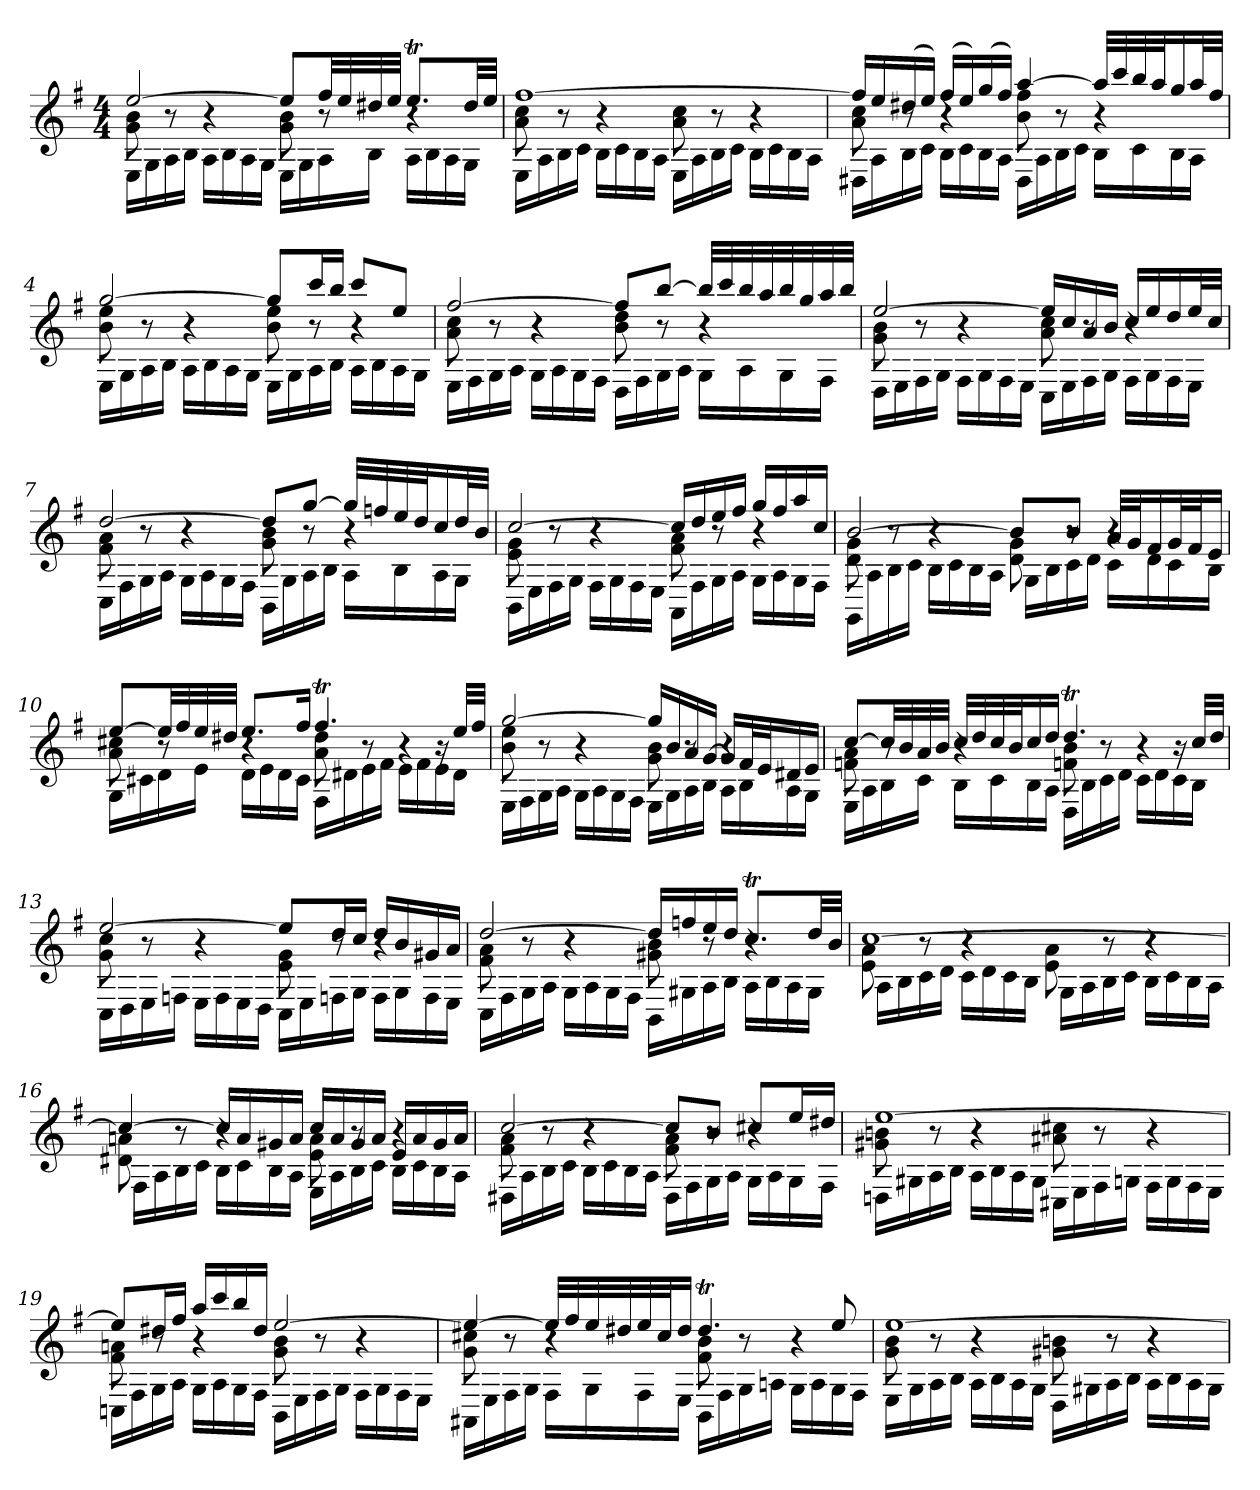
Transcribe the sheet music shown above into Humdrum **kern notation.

**kern
*part1
*staff1
*k[f#]
*e:
*M4/4
*MM69
=1
*^
*	*^
[2ee/	8g\ 8b\	16E\LL
.	.	16G\
.	8r	16A\
.	.	16B\JJ
.	4r	16A\LL
.	.	16B\
.	.	16A\
.	.	16G\JJ
8ee/L]	8g\ 8b\	16E\LL
.	.	16G\
32ff#/LL	8r	16A\
32ee/	.	.
32dd#X/	.	16B\JJ
32ee/JJJ	.	.
8.eeT/L	4r	16A\LL
.	.	16B\
.	.	16A\
32dd#/LL	.	16G\JJ
32ee/JJJ	.	.
=2	=2	=2
[1ff#/	8a\ 8cc\	16E\LL
.	.	16A\
.	8r	16B\
.	.	16c\JJ
.	4r	16B\LL
.	.	16c\
.	.	16B\
.	.	16A\JJ
.	8a\ 8cc\	16E\LL
.	.	16A\
.	8r	16B\
.	.	16c\JJ
.	4r	16B\LL
.	.	16c\
.	.	16B\
.	.	16A\JJ
=3	=3	=3
16ff#/LL]	8a\ 8cc\	16D#X\LL
16ee/	.	16A\
(16dd#X/	8r	16B\
16ee/JJ)	.	16c\JJ
(16ff#/LL	4r	16B\LL
16ee/)	.	16c\
(16gg/	.	16B\
16ff#/JJ)	.	16A\JJ
[4aa/	8b\ 8ff#\	16D#\LL
.	.	16A\
.	8r	16B\
.	.	16c\JJ
32aa/LLL]	4r	16B\LL
32ccc/	.	.
32bb/	.	16c\
32aa/J	.	.
16gg/	.	16B\
32aa/L	.	16A\JJ
32ff#/JJJ	.	.
=4	=4	=4
[2gg/	8b\ 8ee\	16E\LL
.	.	16G\
.	8r	16A\
.	.	16B\JJ
.	4r	16A\LL
.	.	16B\
.	.	16A\
.	.	16G\JJ
8gg/L]	8b\ 8ee\	16E\LL
.	.	16G\
16ccc/L	8r	16A\
16bb/JJ	.	16B\JJ
8ccc/L	4r	16A\LL
.	.	16B\
8ee/J	.	16A\
.	.	16G\JJ
=5	=5	=5
[2ff#/	8a\ 8cc\	16E\LL
.	.	16F#\
.	8r	16G\
.	.	16A\JJ
.	4r	16G\LL
.	.	16A\
.	.	16G\
.	.	16F#\JJ
8ff#/L]	8b\ 8dd\	16D\LL
.	.	16F#\
[8bb/J	8r	16G\
.	.	16A\JJ
32bb/LLL]	4r	16G\LL
32ccc/	.	.
32bb/	.	16A\
32aa/	.	.
32bb/	.	16G\
32gg/	.	.
32aa/	.	16F#\JJ
32bb/JJJ	.	.
=6	=6	=6
[2ee/	8g\ 8b\	16D\LL
.	.	16E\
.	8r	16F#\
.	.	16G\JJ
.	4r	16F#\LL
.	.	16G\
.	.	16F#\
.	.	16E\JJ
16ee/LL]	8a\ 8cc\	16C\LL
16cc/	.	16E\
16a/	8r	16F#\
16b/JJ	.	16G\JJ
16cc/LL	4r	16F#\LL
16ee/	.	16G\
16dd/	.	16F#\
32ee/L	.	16E\JJ
32cc/JJJ	.	.
=7	=7	=7
[2dd/	8f#\ 8a\	16C\LL
.	.	16F#\
.	8r	16G\
.	.	16A\JJ
.	4r	16G\LL
.	.	16A\
.	.	16G\
.	.	16F#\JJ
8dd/L]	8g\ 8b\	16BB\LL
.	.	16G\
[8gg/J	8r	16A\
.	.	16B\JJ
32gg/LLL]	4r	16A\LL
32ffn/	.	.
32ee/	.	16B\
32dd/J	.	.
16cc/	.	16A\
32dd/L	.	16G\JJ
32b/JJJ	.	.
=8	=8	=8
[2cc/	8e\ 8g\	16BB\LL
.	.	16E\
.	8r	16F#\
.	.	16G\JJ
.	4r	16F#\LL
.	.	16G\
.	.	16F#\
.	.	16E\JJ
16cc/LL]	8f#\ 8a\	16AA\LL
16dd/	.	16F#\
16ee/	8r	16G\
16ff#/JJ	.	16A\JJ
16gg/LL	4r	16G\LL
16ff#/	.	16A\
16aa/	.	16G\
16cc/JJ	.	16F#\JJ
=9	=9	=9
[2b/	8d\ 8g\	16GG\LL
.	.	16A\
.	8r	16B\
.	.	16c\JJ
.	4r	16B\LL
.	.	16c\
.	.	16B\
.	.	16A\JJ
8b/L]	8d\ 8g\	16G\LL
.	.	16B\
8b/J	8r	16c\
.	.	16d\JJ
32a/LLL	4r	16c\LL
32g/J	.	.
16f#/	.	16d\
32g/L	.	16c\
32f#/J	.	.
16e/JJ	.	16B\JJ
=10	=10	=10
[8ee/L	8a\ 8cc#X\	16G\LL
.	.	16c#X\
32ee/LL]	8r	16d\
32ff#/	.	.
32ee/	.	16e\JJ
32dd#X/JJJ	.	.
8.ee/L	4r	16d\LL
.	.	16e\
.	.	16d\
16ff#/Jk	.	16c#\JJ
4.ff#t/	8a\ 8dd#\	16F#\LL
.	.	16d#X\
.	8r	16e\
.	.	16f#\JJ
.	4r	16e\LL
.	.	16f#\
16r	.	16e\
32ee/LLL	.	16d#\JJ
32ff#/JJJ	.	.
=11	=11	=11
[2gg/	8b\ 8ee\	16E\LL
.	.	16F#\
.	8r	16G\
.	.	16A\JJ
.	4r	16G\LL
.	.	16A\
.	.	16G\
.	.	16F#\JJ
16gg/LL]	8g\ 8b\	16E\LL
16b/	.	16G\
16a/	8r	16A\
[16g/JJ	.	16B\JJ
16g/LL]	4r	16A\LL
32f#/L	.	16B\
32e/J	.	.
16d#X/	.	16A\
16e/JJ	.	16G\JJ
=12	=12	=12
[8cc/L	8fn\ 8a\	16E\LL
.	.	16A\
32cc/LL]	8r	16B\
32b/	.	.
32a/	.	16c\JJ
32b/JJJ	.	.
32cc/LLL	4r	16B\LL
32dd/	.	.
32cc/	.	16c\
32b/J	.	.
16cc/	.	16B\
16dd/JJ	.	16A\JJ
4.ddT/	8fn\ 8b\	16D\LL
.	.	16B\
.	8r	16c\
.	.	16d\JJ
.	4r	16c\LL
.	.	16d\
16r	.	16c\
32cc/LLL	.	16B\JJ
32dd/JJJ	.	.
=13	=13	=13
[2ee/	8g\ 8cc\	16C\LL
.	.	16D\
.	8r	16E\
.	.	16Fn\JJ
.	4r	16E\LL
.	.	16F\
.	.	16E\
.	.	16D\JJ
8ee/L]	8e\ 8g\	16C\LL
.	.	16E\
16dd/L	8r	16Fn\
16cc/JJ	.	16G\JJ
16dd/LL	4r	16F\LL
16b/	.	16G\
16g#X/	.	16F\
16a/JJ	.	16E\JJ
=14	=14	=14
[2dd/	8f#\ 8a\	16C\LL
.	.	16F#\
.	8r	16G\
.	.	16A\JJ
.	4r	16G\LL
.	.	16A\
.	.	16G\
.	.	16F#\JJ
16dd/LL]	8g#X\ 8b\	16BB\LL
16ffn/	.	16G#X\
16ee/	8r	16A\
16dd/JJ	.	16B\JJ
8.ccT/L	4r	16A\LL
.	.	16B\
.	.	16A\
32dd/LL	.	16G#\JJ
32b/JJJ	.	.
=15	=15	=15
[1cc/	8e\ 8a\	16A\LL
.	.	16B\
.	8r	16c\
.	.	16d\JJ
.	4r	16c\LL
.	.	16d\
.	.	16c\
.	.	16B\JJ
.	8e\ 8a\	16G\LL
.	.	16A\
.	8r	16B\
.	.	16c\JJ
.	4r	16B\LL
.	.	16c\
.	.	16B\
.	.	16A\JJ
=16	=16	=16
4cc/_	8d#X\ 8an\	16F#\LL
.	.	16A\
.	8r	16B\
.	.	16c\JJ
16cc/LL]	4r	16B\LL
16a/	.	16c\
16g#X/	.	16B\
16a/JJ	.	16A\JJ
16cc/LL	8e\ 8a\	16E\LL
16a/	.	16A\
16g#/	8r	16B\
16a/JJ	.	16c\JJ
16e/LL	4r	16B\LL
16a/	.	16c\
16g#/	.	16B\
16a/JJ	.	16A\JJ
=17	=17	=17
[2cc/	8f#\ 8a\	16D#X\LL
.	.	16A\
.	8r	16B\
.	.	16c\JJ
.	4r	16B\LL
.	.	16c\
.	.	16B\
.	.	16A\JJ
8cc/L]	8f#\ 8a\	16D#\LL
.	.	16F#\
8b/J	8r	16G\
.	.	16A\JJ
8cc#X/L	4r	16G\LL
.	.	16A\
16ee/L	.	16G\
16dd#X/JJ	.	16F#\JJ
=18	=18	=18
[1ee/	8g#X\ 8bn\	16Dn\LL
.	.	16G#X\
.	8r	16A\
.	.	16B\JJ
.	4r	16A\LL
.	.	16B\
.	.	16A\
.	.	16G#\JJ
.	8a#X\ 8cc#X\	16C#X\LL
.	.	16E\
.	8r	16F#\
.	.	16Gn\JJ
.	4r	16F#\LL
.	.	16G\
.	.	16F#\
.	.	16E\JJ
=19	=19	=19
8ee/L]	8f#\ 8an\	16Cn\LL
.	.	16F#\
16dd#X/L	8r	16G\
16ff#/JJ	.	16A\JJ
16aa/LL	4r	16G\LL
16ccc/	.	16A\
16bb/	.	16G\
16dd#/JJ	.	16F#\JJ
[2ee/	8g\ 8b\	16BB\LL
.	.	16E\
.	8r	16F#\
.	.	16G\JJ
.	4r	16F#\LL
.	.	16G\
.	.	16F#\
.	.	16E\JJ
=20	=20	=20
4ee/_	8g\ 8cc#X\	16AA#X\LL
.	.	16E\
.	8r	16F#\
.	.	16G\JJ
32ee/LLL]	4r	16F#\LL
32ff#/	.	.
32ee/	.	16G\
32dd#X/	.	.
32ee/	.	16F#\
32cc#/J	.	.
16dd#/JJ	.	16E\JJ
4.dd#t/	8f#\ 8b\	16BB\LL
.	.	16F#\
.	8r	16G\
.	.	16An\JJ
.	4r	16G\LL
.	.	16A\
8ee/	.	16G\
.	.	16F#\JJ
=21	=21	=21
[1ee/	8g\ 8b\	16E\LL
.	.	16G\
.	8r	16A\
.	.	16B\JJ
.	4r	16A\LL
.	.	16B\
.	.	16A\
.	.	16G\JJ
.	8g#X\ 8bn\	16D\LL
.	.	16G#X\
.	8r	16A\
.	.	16B\JJ
.	4r	16A\LL
.	.	16B\
.	.	16A\
.	.	16G#\JJ
*v	*v	*v
=
*-
